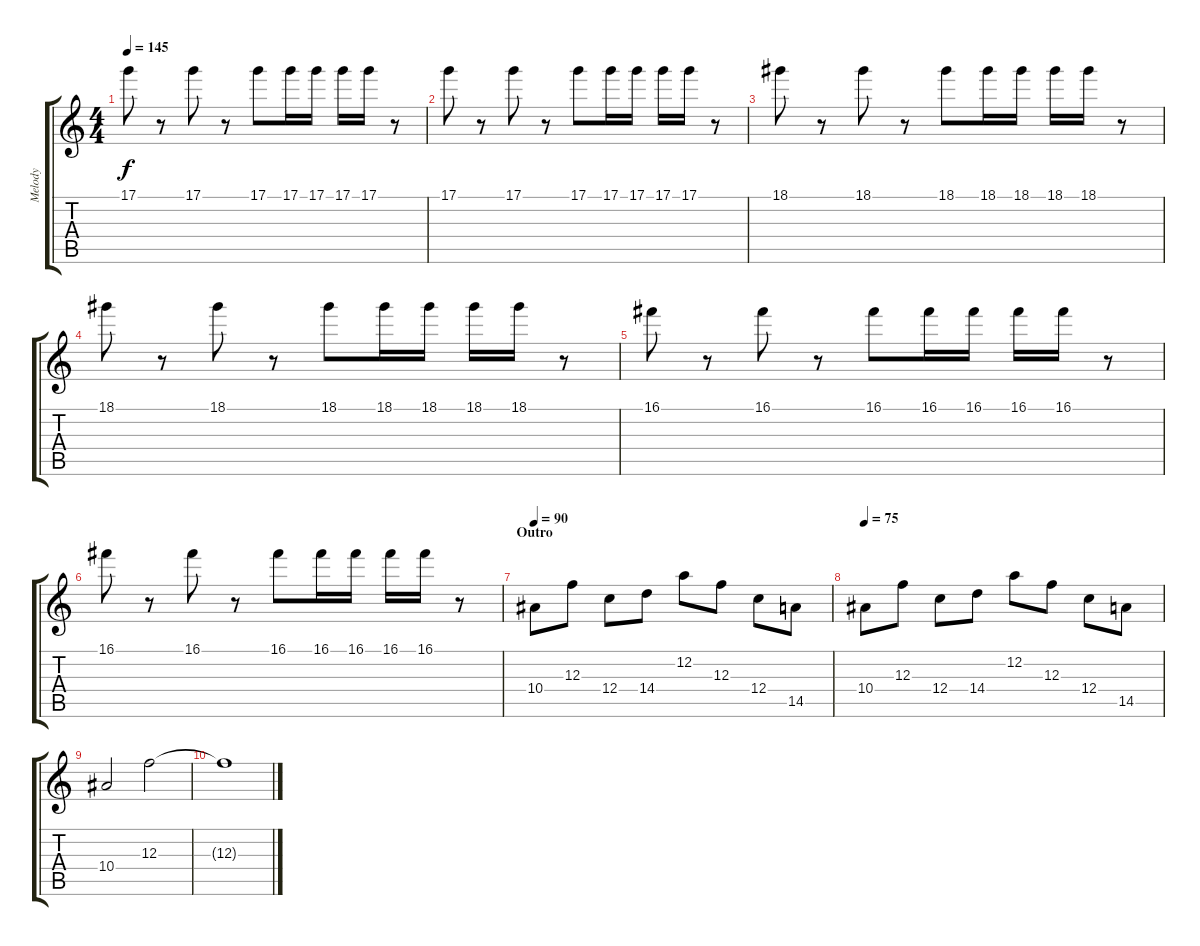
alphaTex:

\track ("Melody" "Melody") {instrument overdrivenguitar}
\staff {score tabs}
\tuning (D4 A3 F3 C3 G2 D2) {hide}
\ts (4 4)
\tempo 145
\clef g2
\ks c
17.1.8{dy f} r.8 17.1.8 r.8 17.1.8 17.1.16 17.1.16 17.1.16 17.1.16 r.8 |
17.1.8 r.8 17.1.8 r.8 17.1.8 17.1.16 17.1.16 17.1.16 17.1.16 r.8 |
18.1.8 r.8 18.1.8 r.8 18.1.8 18.1.16 18.1.16 18.1.16 18.1.16 r.8 |
18.1.8 r.8 18.1.8 r.8 18.1.8 18.1.16 18.1.16 18.1.16 18.1.16 r.8 |
16.1.8 r.8 16.1.8 r.8 16.1.8 16.1.16 16.1.16 16.1.16 16.1.16 r.8 |
16.1.8 r.8 16.1.8 r.8 16.1.8 16.1.16 16.1.16 16.1.16 16.1.16 r.8 |
\section ("" "Outro")
\tempo 90
10.4.8{instrument fx1rain} 12.3.8 12.4.8 14.4.8 12.2.8 12.3.8 12.4.8 14.5.8 |
\tempo 75
10.4.8 12.3.8 12.4.8 14.4.8 12.2.8 12.3.8 12.4.8 14.5.8 |
10.4.2 12.3.2 |
12.3{t}.1
